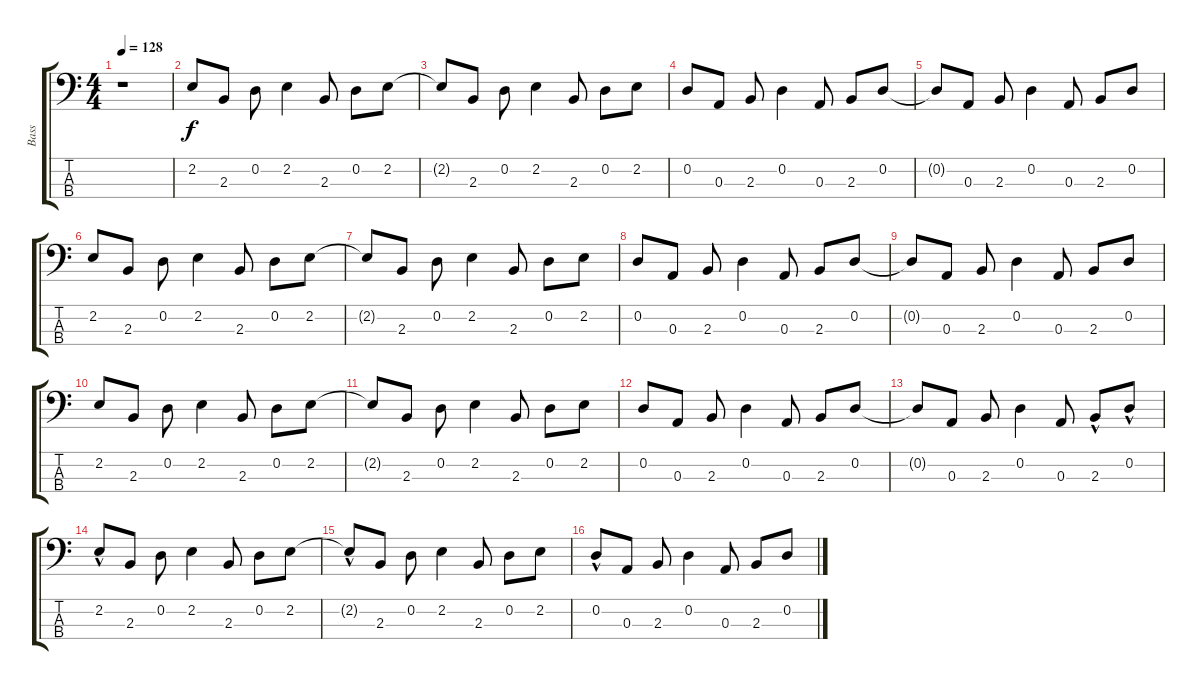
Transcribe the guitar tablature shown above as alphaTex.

\track ("Bass" "Bass") {instrument synthbass1}
\staff {score tabs}
\tuning (G2 D2 A1 E1) {hide}
\ts (4 4)
\tempo 128
\clef f4
\ks c
r.1{dy f instrument synthbass1} |
2.2.8 2.3.8 0.2.8 2.2.4 2.3.8 0.2.8 2.2.8 |
2.2{t}.8 2.3.8 0.2.8 2.2.4 2.3.8 0.2.8 2.2.8 |
0.2.8 0.3.8 2.3.8 0.2.4 0.3.8 2.3.8 0.2.8 |
0.2{t}.8 0.3.8 2.3.8 0.2.4 0.3.8 2.3.8 0.2.8 |
2.2.8 2.3.8 0.2.8 2.2.4 2.3.8 0.2.8 2.2.8 |
2.2{t}.8 2.3.8 0.2.8 2.2.4 2.3.8 0.2.8 2.2.8 |
0.2.8 0.3.8 2.3.8 0.2.4 0.3.8 2.3.8 0.2.8 |
0.2{t}.8 0.3.8 2.3.8 0.2.4 0.3.8 2.3.8 0.2.8 |
2.2.8 2.3.8 0.2.8 2.2.4 2.3.8 0.2.8 2.2.8 |
2.2{t}.8 2.3.8 0.2.8 2.2.4 2.3.8 0.2.8 2.2.8 |
0.2.8 0.3.8 2.3.8 0.2.4 0.3.8 2.3.8 0.2.8 |
0.2{t}.8 0.3.8 2.3.8 0.2.4 0.3.8 2.3{hac}.8 0.2{hac}.8 |
2.2{hac}.8 2.3.8 0.2.8 2.2.4 2.3.8 0.2.8 2.2.8 |
2.2{hac t}.8 2.3.8 0.2.8 2.2.4 2.3.8 0.2.8 2.2.8 |
0.2{hac}.8 0.3.8 2.3.8 0.2.4 0.3.8 2.3.8 0.2.8
